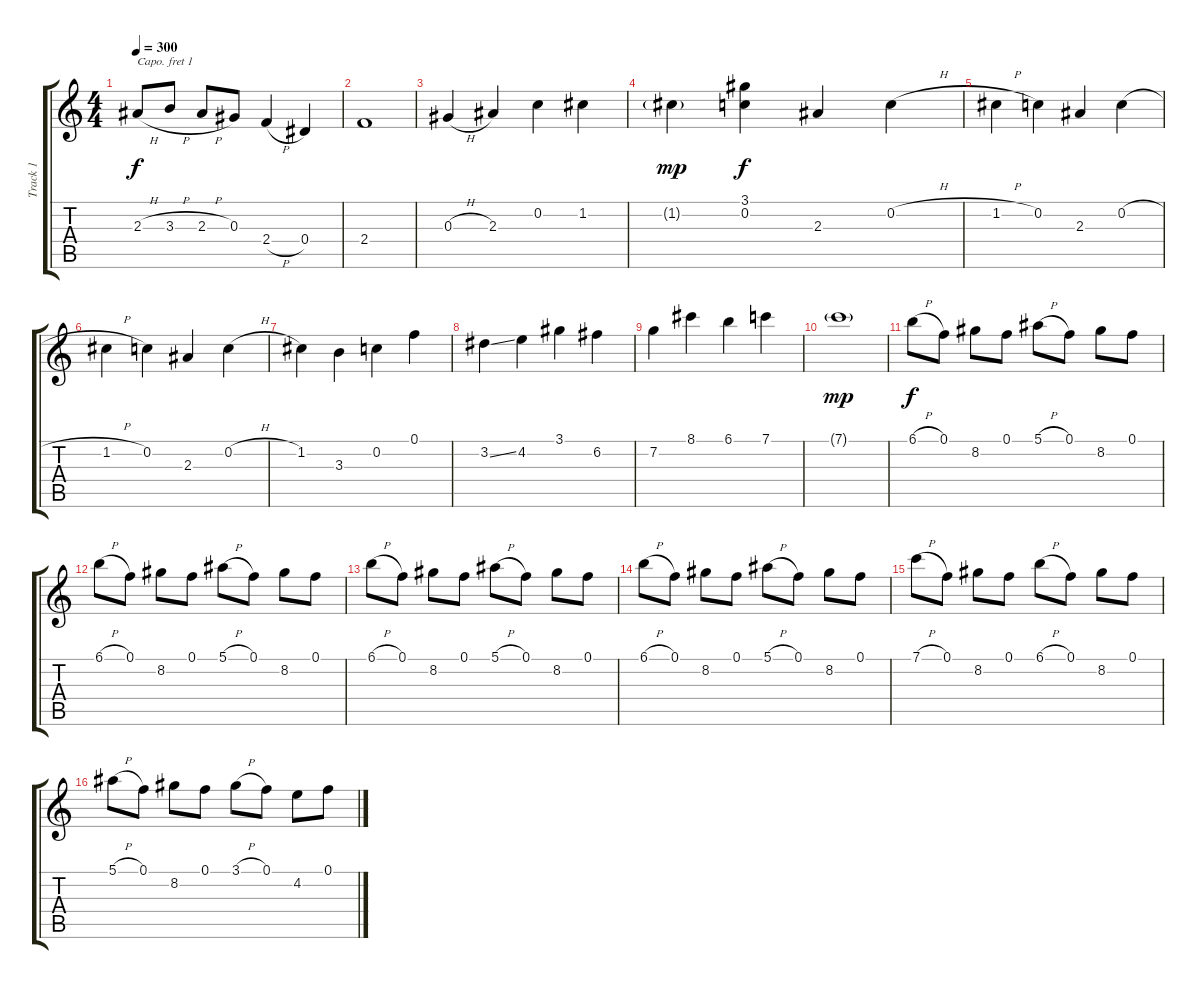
\track ("Track 1" "Track 1") {instrument acousticguitarnylon}
\staff {score tabs}
\capo 1
\tuning (E4 B3 G3 D3 A2 E2) {hide}
\ts (4 4)
\tempo 300
\clef g2
\ks c
2.3{h}.8{dy f} 3.3{h}.8 2.3{h}.8 0.3.8 2.4{h}.4 0.4.4 |
2.4.1 |
0.3{h}.4 2.3.4 0.2.4 1.2.4 |
1.2{g}.4{dy mp} (3.1 0.2).4{dy f} 2.3.4 0.2{h}.4 |
1.2{h}.4 0.2.4 2.3.4 0.2{h}.4 |
1.2{h}.4 0.2.4 2.3.4 0.2{h}.4 |
1.2.4 3.3.4 0.2.4 0.1.4 |
3.2{ss}.4 4.2.4 3.1.4 6.2.4 |
7.2.4 8.1.4 6.1.4 7.1.4 |
7.1{g}.1{dy mp} |
6.1{h}.8{dy f} 0.1.8 8.2.8 0.1.8 5.1{h}.8 0.1.8 8.2.8 0.1.8 |
6.1{h}.8 0.1.8 8.2.8 0.1.8 5.1{h}.8 0.1.8 8.2.8 0.1.8 |
6.1{h}.8 0.1.8 8.2.8 0.1.8 5.1{h}.8 0.1.8 8.2.8 0.1.8 |
6.1{h}.8 0.1.8 8.2.8 0.1.8 5.1{h}.8 0.1.8 8.2.8 0.1.8 |
7.1{h}.8 0.1.8 8.2.8 0.1.8 6.1{h}.8 0.1.8 8.2.8 0.1.8 |
5.1{h}.8 0.1.8 8.2.8 0.1.8 3.1{h}.8 0.1.8 4.2.8 0.1.8
